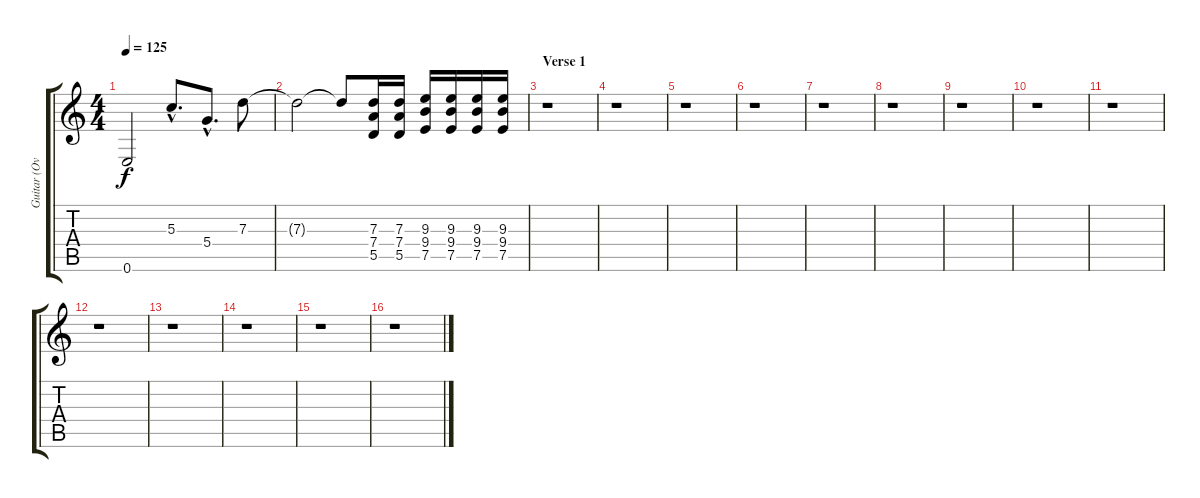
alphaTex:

\track ("Guitar (Overdub Overdrive)" "Guitar (Ov") {instrument overdrivenguitar}
\staff {score tabs}
\tuning (E4 B3 G3 D3 A2 E2) {hide}
\ts (4 4)
\tempo 125
\clef g2
\ks c
0.6.2{dy f} 5.3{hac}.8{d} 5.4{hac}.8{d} 7.3.8 |
7.3{t}.2 7.3{t}.8 (7.3 7.4 5.5).16 (7.3 7.4 5.5).16 (9.3 9.4 7.5).16 (9.3 9.4 7.5).16 (9.3 9.4 7.5).16 (9.3 9.4 7.5).16 |
\section ("" "Verse 1")
r.1 |
r.1 |
r.1 |
r.1 |
r.1 |
r.1 |
r.1 |
r.1 |
r.1 |
r.1 |
r.1 |
r.1 |
r.1 |
r.1
